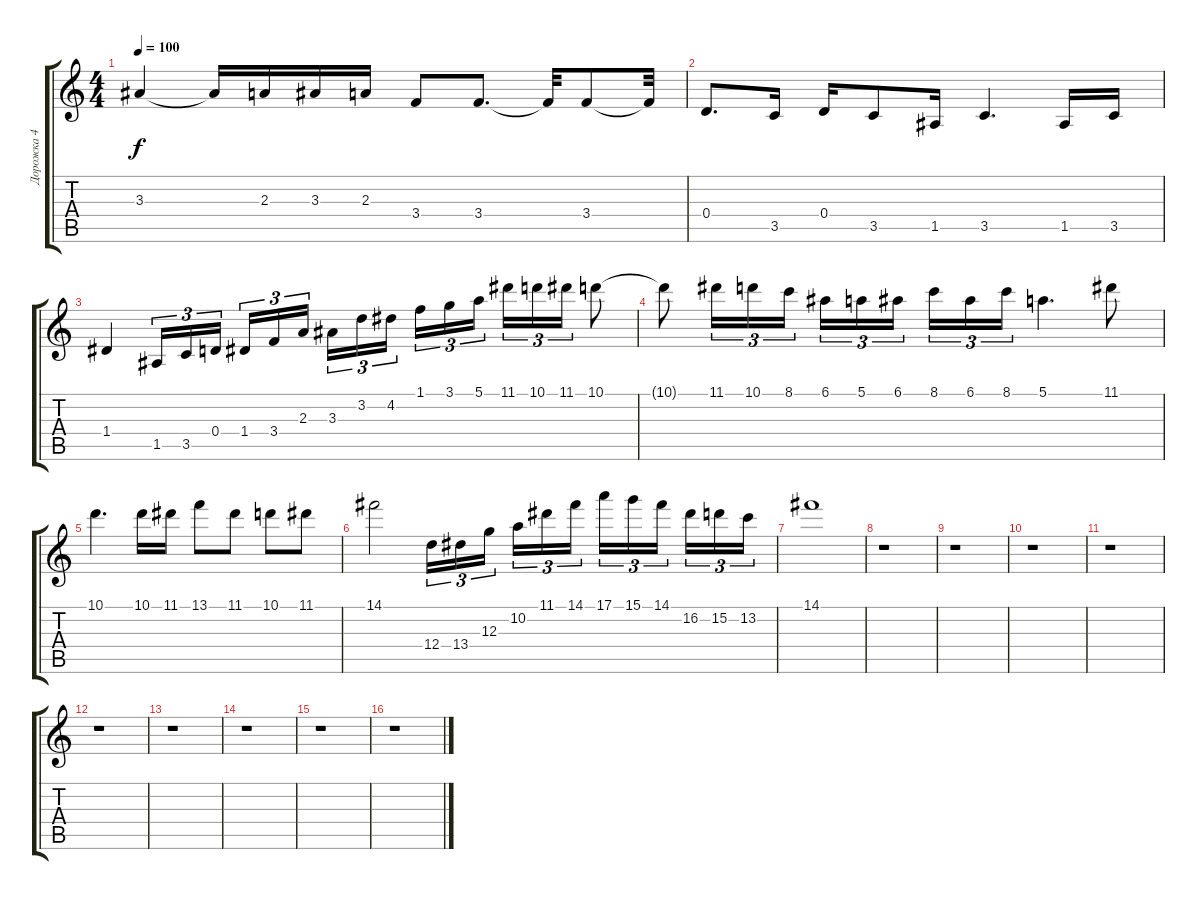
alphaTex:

\track ("Дорожка 4" "Дорожка 4") {instrument acousticguitarsteel}
\staff {score tabs}
\tuning (E4 B3 G3 D3 A2 E2) {hide}
\ts (4 4)
\tempo 100
\clef g2
\ks c
3.3.4{dy f} 3.3{t}.16 2.3.16 3.3.16 2.3.16 3.4.8 3.4.8{d} 3.4{t}.32 3.4.8 3.4{t}.32 |
0.4.8{d} 3.5.16 0.4.16 3.5.8 1.5.16 3.5.4{d} 1.5.16 3.5.16 |
1.4.4 1.5.16{tu (3 2)} 3.5.16{tu (3 2)} 0.4.16{tu (3 2) beam splitsecondary} 1.4.16{tu (3 2)} 3.4.16{tu (3 2)} 2.3.16{tu (3 2)} 3.3.16{tu (3 2)} 3.2.16{tu (3 2)} 4.2.16{tu (3 2) beam splitsecondary} 1.1.16{tu (3 2)} 3.1.16{tu (3 2)} 5.1.16{tu (3 2)} 11.1.16{tu (3 2)} 10.1.16{tu (3 2)} 11.1.16{tu (3 2)} 10.1.8 |
10.1{t}.8 11.1.16{tu (3 2)} 10.1.16{tu (3 2)} 8.1.16{tu (3 2)} 6.1.16{tu (3 2)} 5.1.16{tu (3 2)} 6.1.16{tu (3 2) beam splitsecondary} 8.1.16{tu (3 2)} 6.1.16{tu (3 2)} 8.1.16{tu (3 2)} 5.1.4{d} 11.1.8 |
10.1.4{d} 10.1.16 11.1.16 13.1.8 11.1.8 10.1.8 11.1.8 |
14.1.2 12.4.16{tu (3 2)} 13.4.16{tu (3 2)} 12.3.16{tu (3 2) beam splitsecondary} 10.2.16{tu (3 2)} 11.1.16{tu (3 2)} 14.1.16{tu (3 2)} 17.1.16{tu (3 2)} 15.1.16{tu (3 2)} 14.1.16{tu (3 2) beam splitsecondary} 16.2.16{tu (3 2)} 15.2.16{tu (3 2)} 13.2.16{tu (3 2)} |
14.1.1 |
r.1 |
r.1 |
r.1 |
r.1 |
r.1 |
r.1 |
r.1 |
r.1 |
r.1
